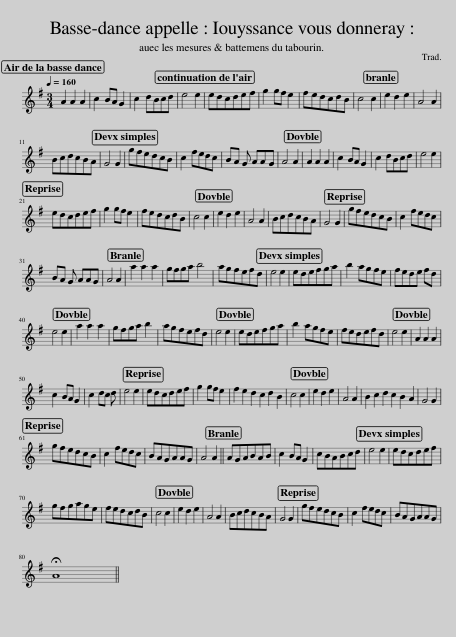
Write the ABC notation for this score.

X:1
L:1/8
Q:1/4=160
M:3/4
I:linebreak $
K:G
V:1 treble
V:1
 A2 A2 A2 | c2 BA G2 | c2 dBcd | e4 e2 | edcdef | %5
 g2 gf e2 | fedcdB | c4 c2 | e2 d2 e2 | A4 A2 |$ %10
 BcdcBA | G4 G2 | gfedcB | c2 fedc | BA G AAG | %15
 A4 A2 | A2 A2 A2 | c2 BA G2 | c2 dBcd | e4 e2 |$ %20
 edcdef | g2 gf e2 | fedcdB | c4 c2 | e2 d2 e2 | %25
 A4 A2 | BcdcBA | G4 G2 | gfedcB | c2 fedc |$ %30
 BA G AAG | A4 A2 | a2 a2 a2 | gfga b4 | agfefd | %35
 e4 e2 | edefga | b2 agfe | fede fd |$ e4 e2 | %40
 a2 a2 a2 | gfga b2 | agfefd | e4 e2 | edefga | %45
 b2 agfe | fedefd | e4 e2 | A2 A2 A2 |$ c2 BA G2 | %50
 c2 dc d | e4 e2 | edcdef | g2 gf e2 | f2 e2 d2 c2 d2 B2 | %55
 c4 c2 | e2 d2 e2 | A4 A2 | B2 c2 d2 c2 B2 A2 | G4 G2 |$ %60
 gfedcB | c2 fedc | BAGAAG | A4 A2 || AGABAB | %65
 c2 BA G2 | cBABcd | e4 e2 | edcdef |$ gfgage | %70
 fedcdB | c4 c2 | e2 d2 e2 | A4 A2 | BcdcBA | %75
 G4 G2 | gfedcB | c2 fedc | BAGAAG |$ !fermata!A8 || %80
